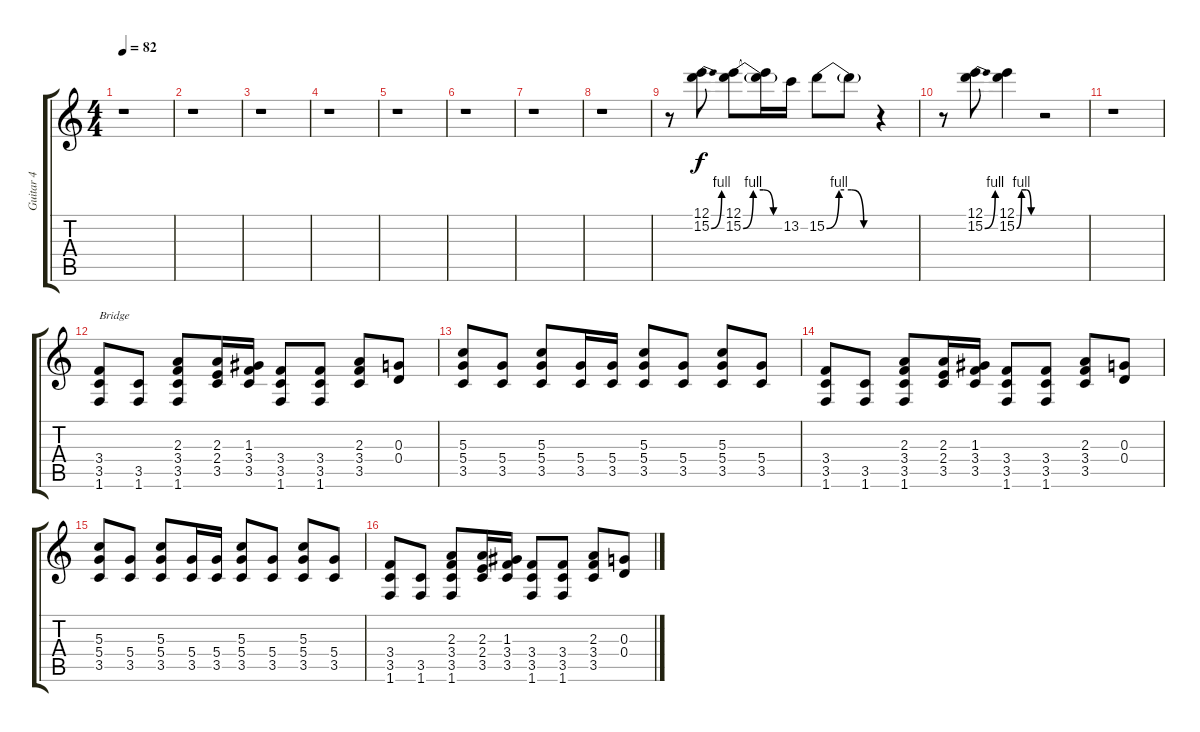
\track ("Guitar 4" "Guitar 4") {instrument overdrivenguitar}
\staff {score tabs}
\tuning (E4 B3 G3 D3 A2 E2) {hide}
\ts (4 4)
\tempo 82
\clef g2
\ks c
r.1{dy f} |
r.1 |
r.1 |
r.1 |
r.1 |
r.1 |
r.1 |
r.1 |
r.8 (12.1 15.2{be (bend 0 0 60 4)}).8 (12.1 15.2{be (custom 0 0 15 4 30 4 45 0 60 0)}).8 (12.1{t} 15.2{t}).16 13.2.16 15.2{be (custom 0 0 15 4 30 4 45 0 60 0)}.8 15.2{t}.8 r.4 |
r.8 (12.1 15.2{be (bend 0 0 60 4)}).8 (12.1 15.2{be (custom 0 0 15 4 30 4 45 0 60 0)}).4 r.2 |
r.1 |
(3.4 3.5 1.6).8{txt "Bridge"} (3.5 1.6).8 (2.3 3.4 3.5 1.6).8 (2.3 2.4 3.5).16 (1.3 3.4 3.5).16 (3.4 3.5 1.6).8 (3.4 3.5 1.6).8 (2.3 3.4 3.5).8 (0.3 0.4).8 |
(5.3 5.4 3.5).8 (5.4 3.5).8 (5.3 5.4 3.5).8 (5.4 3.5).16 (5.4 3.5).16 (5.3 5.4 3.5).8 (5.4 3.5).8 (5.3 5.4 3.5).8 (5.4 3.5).8 |
(3.4 3.5 1.6).8 (3.5 1.6).8 (2.3 3.4 3.5 1.6).8 (2.3 2.4 3.5).16 (1.3 3.4 3.5).16 (3.4 3.5 1.6).8 (3.4 3.5 1.6).8 (2.3 3.4 3.5).8 (0.3 0.4).8 |
(5.3 5.4 3.5).8 (5.4 3.5).8 (5.3 5.4 3.5).8 (5.4 3.5).16 (5.4 3.5).16 (5.3 5.4 3.5).8 (5.4 3.5).8 (5.3 5.4 3.5).8 (5.4 3.5).8 |
(3.4 3.5 1.6).8 (3.5 1.6).8 (2.3 3.4 3.5 1.6).8 (2.3 2.4 3.5).16 (1.3 3.4 3.5).16 (3.4 3.5 1.6).8 (3.4 3.5 1.6).8 (2.3 3.4 3.5).8 (0.3 0.4).8
